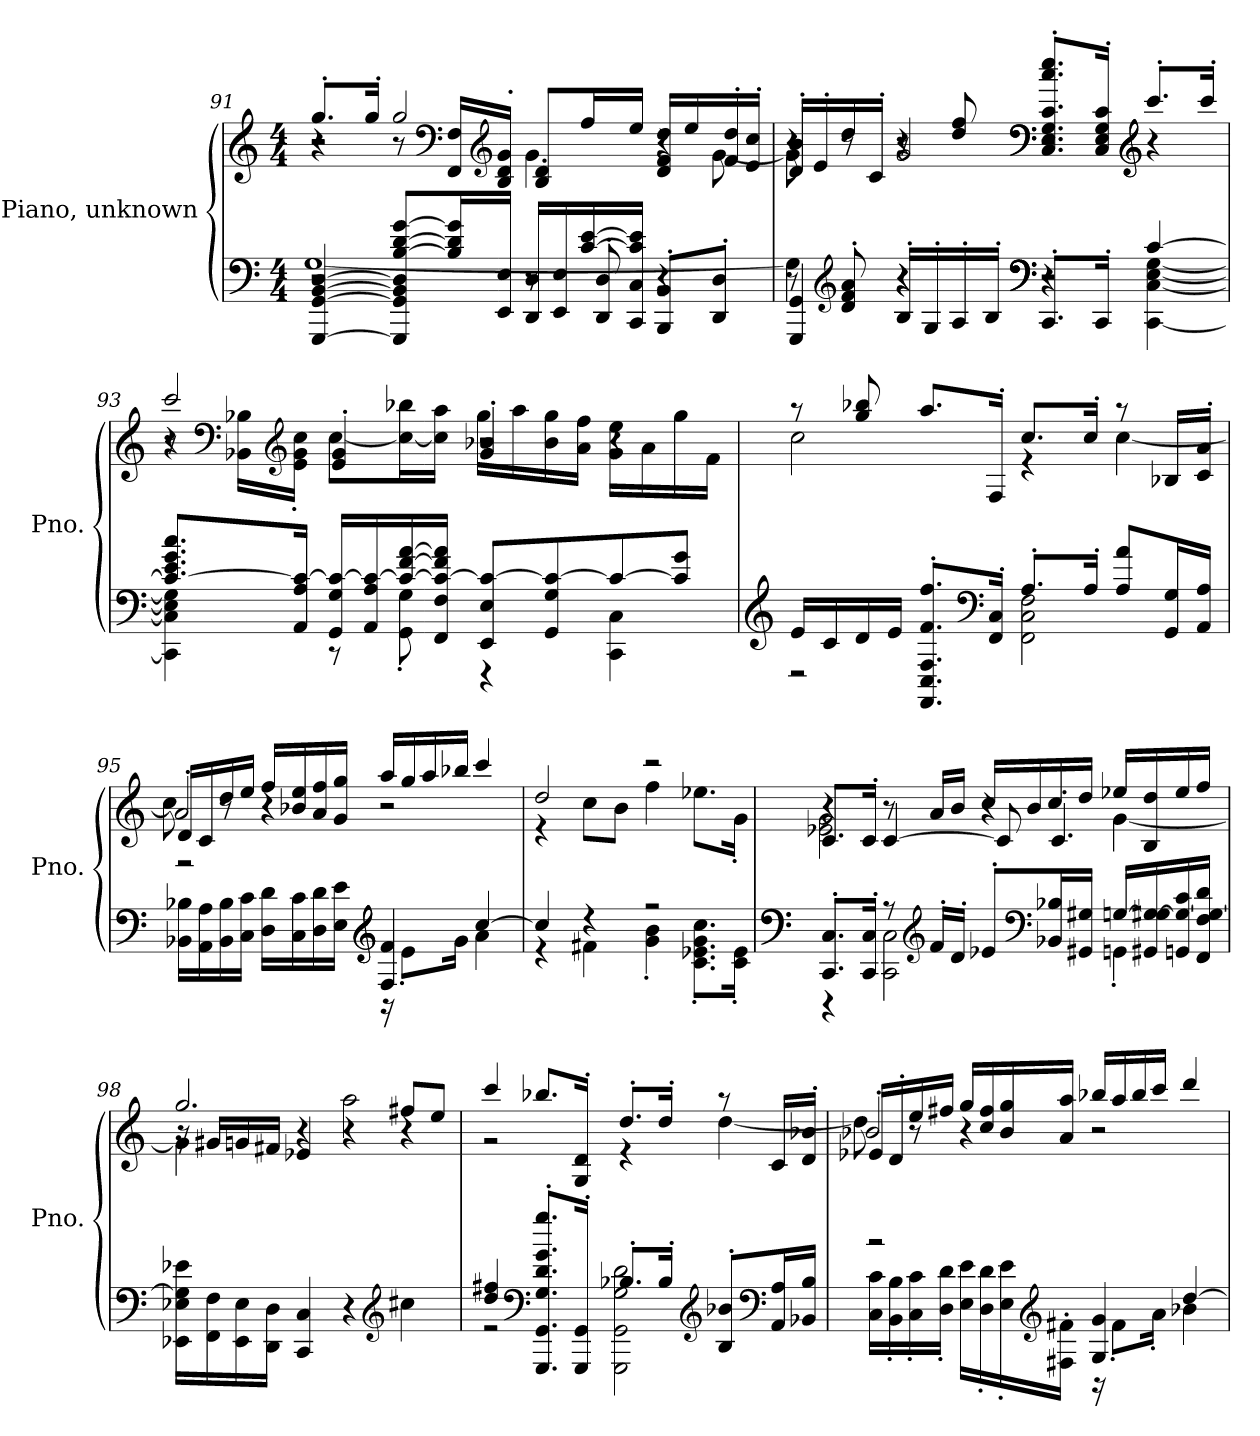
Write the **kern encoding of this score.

**kern	**kern
*part1	*part1
*staff2	*staff1
*I"Piano, unknown	*
*I'Pno.	*
!!LO:LB:g=z
*clefF4	*clefG2
*k[]	*k[]
*M4/4	*M4/4
=91	=91
*^	*^
*	*^	*	*^
[4GGG/ [4GG/ [4BB/ [4D/	[1G	2r	4r	2r	8.gg'/L
.	.	.	.	.	16gg'/Jk
8GGG/] 8GG/] 8BB/] 8D/] [8B/ [8d/ [8g/L	.	.	2gg/	.	8r
*	*	*	*clefF4	*	*
16B/] 16d/] 16g/]L	.	.	.	.	16FF/ 16F/LL
*	*	*	*clefG2	*	*
16EE/ 16E/JJ	.	.	.	.	16B/' 16d/' 16g/'JJ
16DD/ 16D/LL	.	8r	.	4.g\	8B/ 8d/L
16EE/ 16E/	.	.	.	.	.
[16c/ [16e/	.	8DD/' 8D/'	.	.	16ff/L
16CC/ 16C/ 16c/] 16e/]JJ	.	.	.	.	16ee/JJ
8BBB/' 8BB/'L	.	4r	4r	.	16d/ 16f/ 16dd/LL
.	.	.	.	.	16ee/
8DD/' 8D/'J	.	.	.	[8g\	16f/' 16dd/'
.	.	.	.	.	16e/' 16cc/'JJ
=92	=92	=92	=92	=92	=92
8r	4G\]	4GGG/ 4GG/	4r	8g\]	16d/' 16b/'LL
.	.	.	.	.	16e'/
*clefG2	*	*	*	*	*
8d/' 8f/' 8a/'	.	.	.	8r	16dd/
.	.	.	.	.	16c'/JJ
16B'/LL	4r	4r	2g/	4r	8r
16G'/	.	.	.	.	.
16A'/	.	.	.	.	8dd/ 8ff/
16B'/JJ	.	.	.	.	.
*clefF4	*	*	*clefF4	*	*
8.CC'/L	4r	2r	.	2r	8.C/' 8.E/' 8.G/' 8.c/' 8.cc/' 8.ee/'L
16CC'/Jk	.	.	.	.	16C/' 16E/' 16G/' 16c/'Jk
*	*	*	*clefG2	*	*
[4c/	[4CC\ [4C\ [4E\ [4G\	.	4r	.	8.ccc'/L
.	.	.	.	.	16ccc'/Jk
*	*v	*v	*	*	*
!!LO:PB:g=z	!!	!!
=93	=93	=93	=93	=93
8.c/_ 8.e/ 8.g/ 8.cc/L	4CC\] 4C\] 4E\] 4G\]	2ccc/	8r	4r
*	*	*clefF4	*	*
.	.	.	16BB-X\ 16B-X\LL	.
*	*	*clefG2	*	*
16AA/ 16A/ 16c/_Jk	.	.	16e\' 16g\' 16cc\'JJ	.
16GG/ 16G/ 16c/_LL	8r	.	[8cc\L	4e/' 4g/'
16AA/ 16A/ 16c/_	.	.	.	.
16c/_ [16f/ [16a/	8GG\' 8G\'	.	16cc\_ 16bb-X\L	.
16FF/ 16F/ 16c/_ 16f/] 16a/]JJ	.	.	16cc\] 16aa\JJ	.
8EE/ 8E/ 8c/_L	4r	4g/' 4b-X/'	16gg\LL	2r
.	.	.	16aa\	.
8GG/ 8G/ 8c/_	.	.	16b-\ 16gg\	.
.	.	.	16a\ 16ff\JJ	.
8c/_	4CC\ 4C\	4r	16g\ 16ee\LL	.
.	.	.	16a\	.
8c/] 8g/J	.	.	16gg\	.
.	.	.	16f\JJ	.
*	*	*v	*v	*v
=94	=94	=94
*clefG2	*	*
*	*	*^
16e/LL	2r	8r	2cc\
16c/	.	.	.
16d/	.	8gg/ 8bb-X/	.
16e/JJ	.	.	.
8.FF/' 8.C/' 8.F/' 8.f/' 8.ff/'L	.	8.aa/L	.
*clefF4	*	*	*
16FF/' 16C/'Jk	.	16F'/Jk	.
8.A'/L	2FF\ 2C\ 2F\	8.cc/L	4r
16A'/Jk	.	16cc'/Jk	.
8A/ 8a/L	.	8r	[4cc\
16GG/ 16G/L	.	16B-X/LL	.
16AA/ 16A/JJ	.	16c/' 16a/'JJ	.
!!LO:LB:g=z
=95	=95	=95	=95
*	*	*	*^
2r	16BB-X\ 16B-X\LL	16d/LL	8cc\]	2a'/
.	16AA\ 16A\	16c/	.	.
.	16BB-\ 16B-\	16dd/	8r	.
.	16C\ 16c\JJ	16ee/JJ	.	.
.	16D\ 16d\LL	16ff/LL	4r	.
.	16C\ 16c\	16b-X/ 16ee/	.	.
.	16D\ 16d\	16a/ 16ff/	.	.
.	16E\ 16e\JJ	16g/ 16gg/JJ	.	.
*clefG2	*	*	*	*
4F/ 4f/	16r	16aa/LL	2r	2r
.	8e'\L	16gg/	.	.
.	.	16aa/	.	.
.	16g\Jk	16bb-X/JJ	.	.
[4cc/	4a\	4ccc/	.	.
*	*	*	*v	*v
=96	=96	=96	=96
4cc/]	4r	2dd/	4r
4r	4f#X\	.	8cc\L
.	.	.	8b\J
2r	4g\' 4b\'	2r	4ff\
.	8.c\' 8.e-X\' 8.g\' 8.cc\'L	.	8.ee-X\L
.	16c\' 16e-\'Jk	.	16g'\Jk
*	*	*v	*v
!!LO:LB:g=z
=97	=97	=97
*clefF4	*	*
*	*	*^
*	*	*	*^
8.CC/' 8.C/'L	4r	8.c/L	2e-X\ 2g\	4r
16CC/' 16C/'Jk	.	16c'/Jk	.	.
8r	2CC\ 2C\	8r	.	[4c/
*clefG2	*	*	*	*
16f'/LL	.	16a/LL	.	.
16d'/JJ	.	16b/JJ	.	.
8e-X'/L	.	16cc/LL	4r	8c/]
.	.	16b/	.	.
*clefF4	*	*	*	*
16BB-X/ 16B-X/L	.	16cc/	.	4.c'/
16GG#X/ 16G#X/JJ	.	16dd/JJ	.	.
[16Gn/LL	4GGn'\	16ee-X/LL	[4g\	.
16GG#X/ 16G/_ 16G#X/	.	16B/ 16dd/	.	.
16GGn/ 16G/_ 16c/	.	16ee-/	.	.
16FF/ 16F/ 16G/_ 16d/JJ	.	16ff/JJ	.	.
*v	*v	*	*	*
=98	=98	=98	=98
16EE-X\ 16E-X\ 16G\] 16e-X\LL	16r	4g\]	2.gg/
16FF\ 16F\	16g#X/LL	.	.
16EE-\ 16E-\	16gn/	.	.
16DD\ 16D\JJ	16f#X/JJ	.	.
4CC/ 4C/	4e-X/	4r	.
4r	4r	2aa\	.
*clefG2	*	*	*
4cc#X\	8ff#X/L	.	4r
.	8ee/J	.	.
*	*	*v	*v
!!LO:LB:g=z
=99	=99	=99
*^	*	*
4dd/ 4ff#X/	2r	4ccc/	2r
*clefF4	*	*	*
8.GGG/' 8.GG/' 8.G/' 8.d/' 8.g/' 8.gg/'L	.	8.bb-X/L	.
16GGG/' 16GG/'Jk	.	16G/' 16d/'Jk	.
8.B-X'/L	2GGG\ 2GG\ 2G\ 2d\	8.dd'/L	4r
16B-'/Jk	.	16dd'/Jk	.
*clefG2	*	*	*
8B-/' 8b-X/'L	.	8r	[4dd\
*clefF4	*	*	*
16AA/ 16A/L	.	16c/LL	.
16BB-X/ 16B-/JJ	.	16d/' 16b-X/'JJ	.
=100	=100	=100	=100
*	*	*	*^
2r	16C\ 16c\LL	16e-X/LL	8dd\]	2b-X'/
.	16BB\' 16B\'	16d'/	.	.
.	16C\' 16c\'	16ee/	8r	.
.	16D\' 16d\'JJ	16ff#X/JJ	.	.
.	16E\ 16e\LL	16gg/LL	4r	.
.	16D\' 16d\'	16cc/ 16ff#/	.	.
.	16E\' 16e\'	16b-/ 16gg/	.	.
*clefG2	*	*	*	*
.	16F#X\' 16f#X\'JJ	16a/ 16aa/JJ	.	.
4G/ 4g/	16r	16bb-X/LL	2r	2r
.	8f#'\L	16aa/	.	.
.	.	16bb-/	.	.
.	16a'\Jk	16ccc/JJ	.	.
[4dd/	4b-X\	4ddd/	.	.
*v	*v	*	*	*
*	*v	*v	*v
=	=
*-	*-
